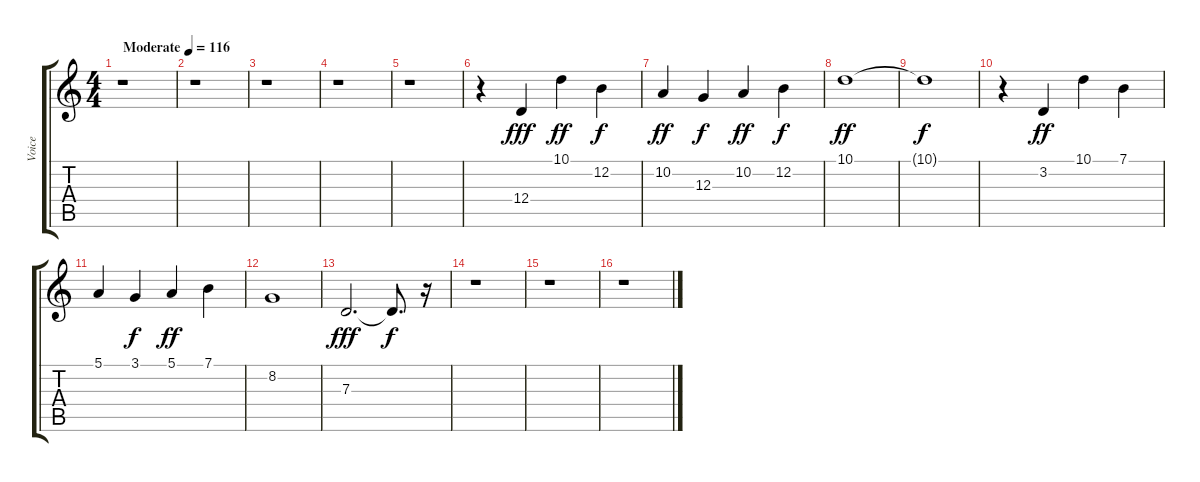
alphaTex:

\track ("Voice" "Voice") {instrument oboe}
\staff {score tabs}
\tuning (E4 B3 G3 D3 A2 E2) {hide}
\ts (4 4)
\tempo (116 "Moderate")
\clef g2
\ks c
r.1{dy fff instrument oboe} |
r.1 |
r.1 |
r.1 |
r.1 |
r.4 12.4.4 10.1.4{dy ff} 12.2.4{dy f} |
10.2.4{dy ff} 12.3.4{dy f} 10.2.4{dy ff} 12.2.4{dy f} |
10.1.1{dy ff} |
10.1{t}.1{dy f} |
r.4 3.2.4{dy ff} 10.1.4 7.1.4 |
5.1.4 3.1.4{dy f} 5.1.4{dy ff} 7.1.4 |
8.2.1 |
7.3.2{d dy fff} 7.3{t}.8{d dy f} r.16 |
r.1 |
r.1 |
r.1
